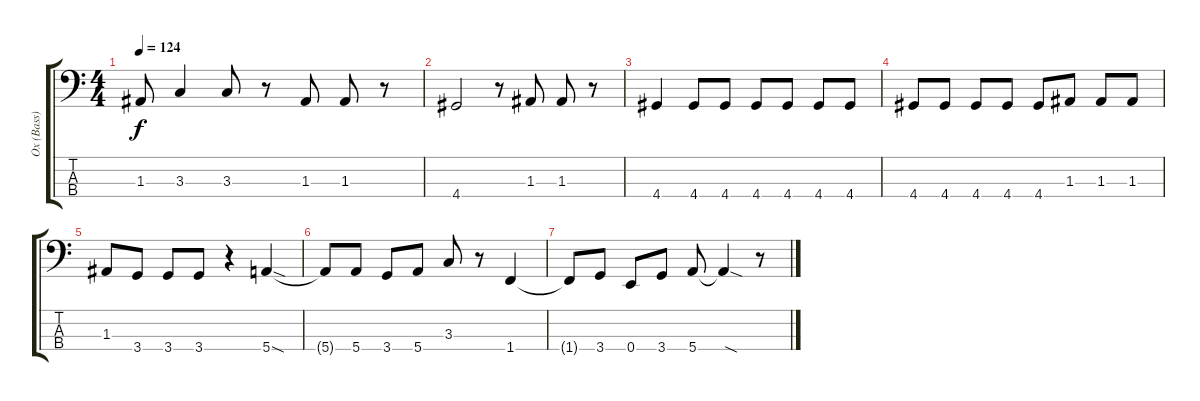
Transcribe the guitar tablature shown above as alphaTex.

\track ("Ox (Bass)" "Ox (Bass)") {instrument electricbasspick}
\staff {score tabs}
\tuning (G2 D2 A1 E1) {hide}
\ts (4 4)
\tempo 124
\clef f4
\ks c
1.3.8{dy f} 3.3.4 3.3.8 r.8 1.3.8 1.3.8 r.8 |
4.4.2 r.8 1.3.8 1.3.8 r.8 |
4.4.4 4.4.8 4.4.8 4.4.8 4.4.8 4.4.8 4.4.8 |
4.4.8 4.4.8 4.4.8 4.4.8 4.4.8 1.3.8 1.3.8 1.3.8 |
1.3.8 3.4.8 3.4.8 3.4.8 r.4 5.4{sod}.4 |
5.4{t}.8 5.4.8 3.4.8 5.4.8 3.3.8 r.8 1.4.4 |
1.4{t}.8 3.4.8 0.4.8 3.4.8 5.4.8 5.4{sod t}.4 r.8
